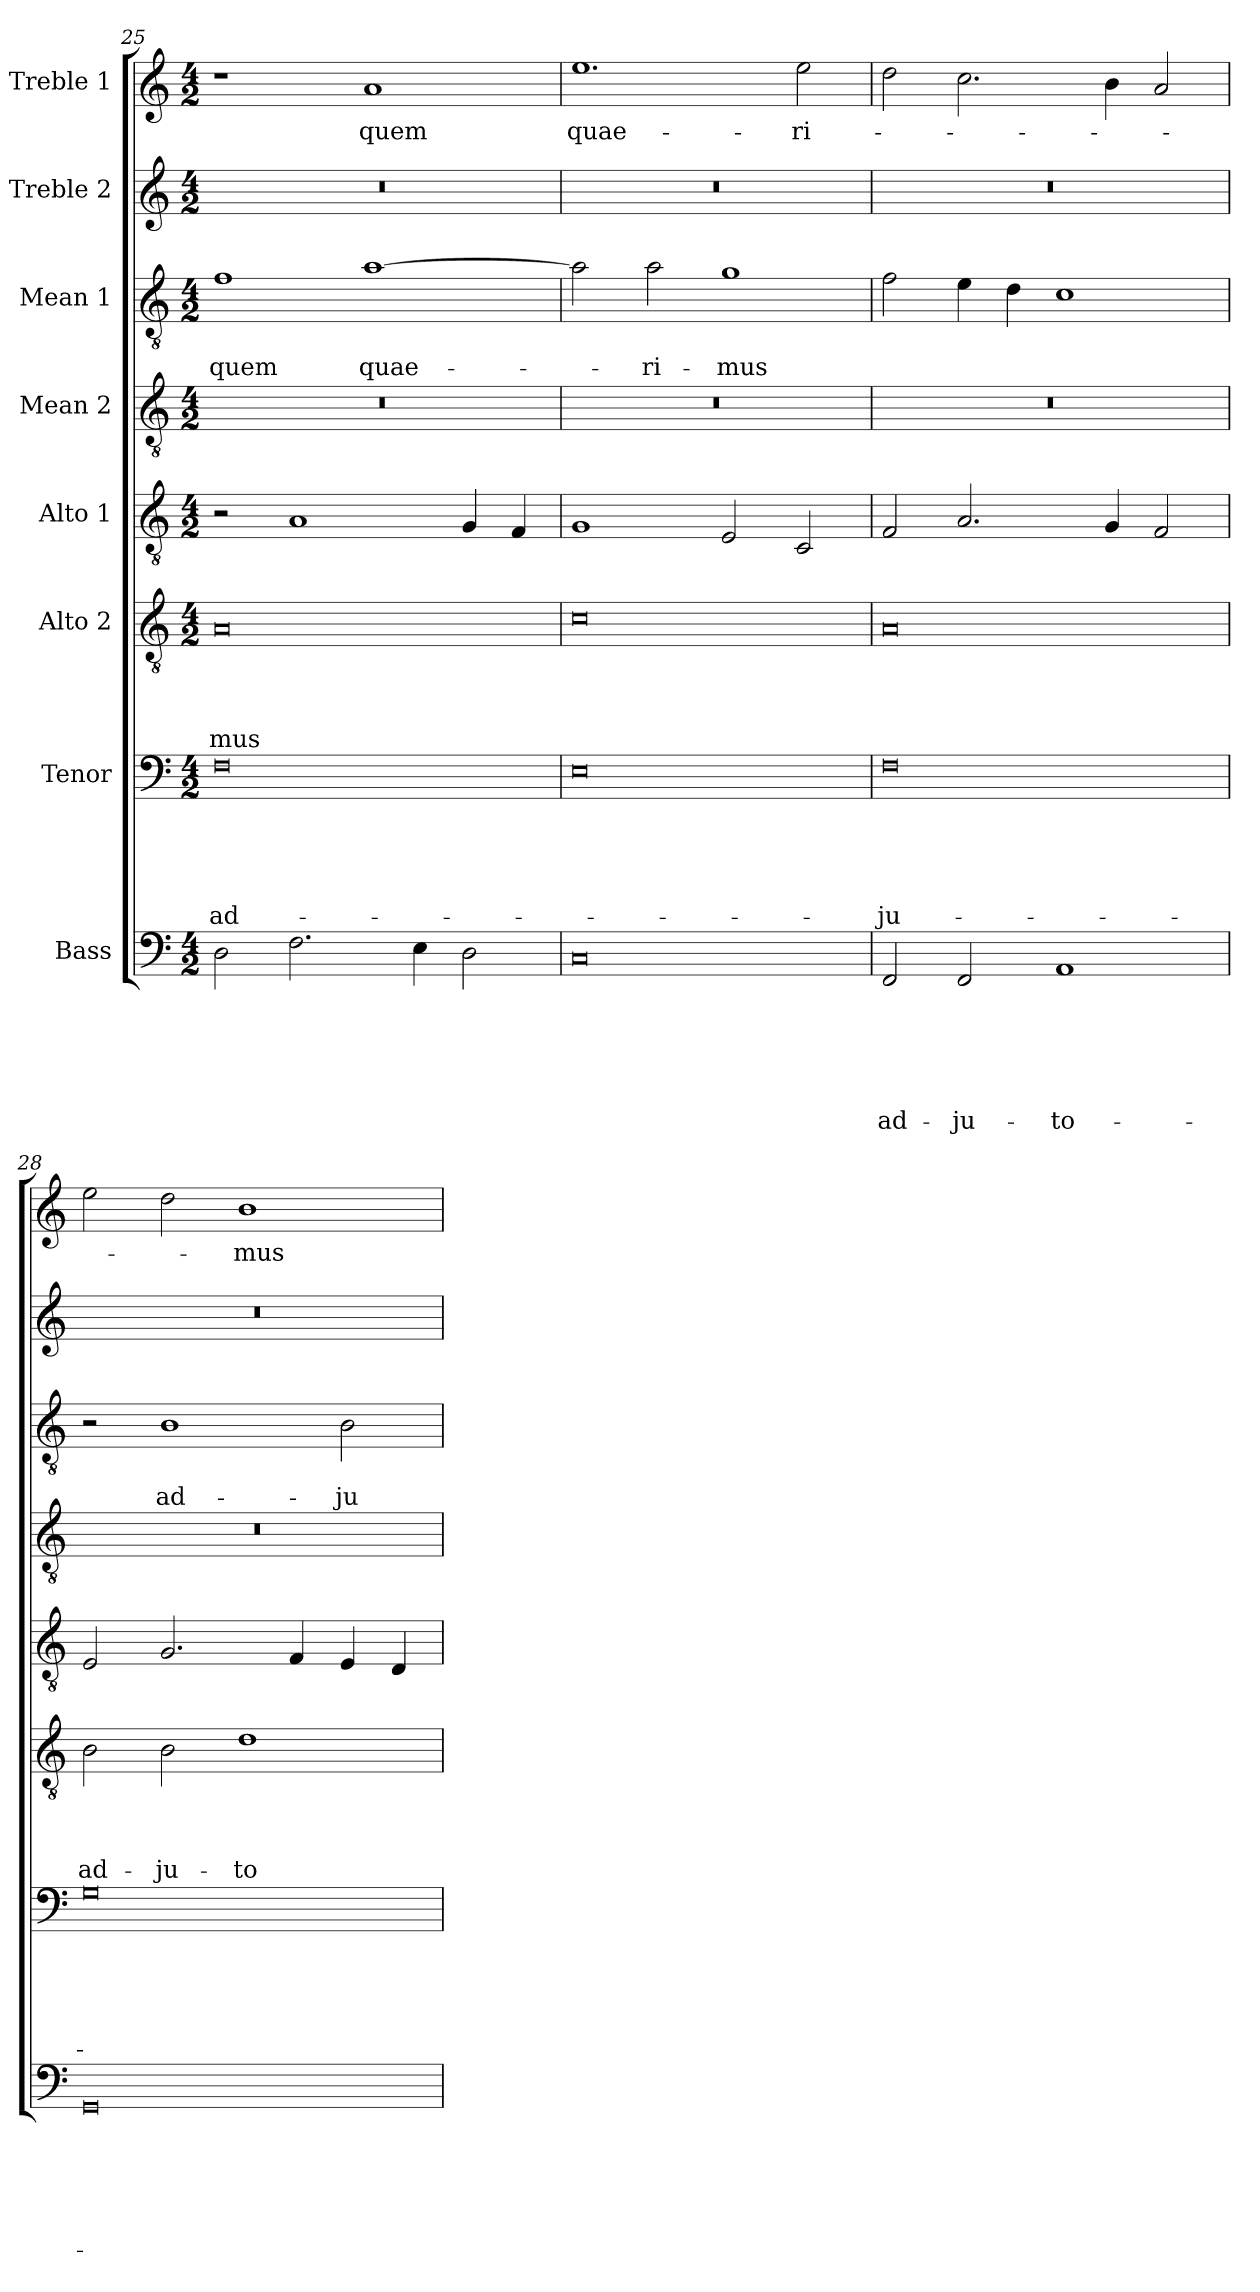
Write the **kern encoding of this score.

**kern	**text	**text	**text	**text	**text	**text	**kern	**text	**text	**text	**text	**text	**kern	**text	**text	**text	**text	**kern	**kern	**kern	**text	**text	**kern	**kern	**text
*part8	*part8	*part8	*part8	*part8	*part8	*part8	*part7	*part7	*part7	*part7	*part7	*part7	*part6	*part6	*part6	*part6	*part6	*part5	*part4	*part3	*part3	*part3	*part2	*part1	*part1
*staff8	*staff8	*staff8	*staff8	*staff8	*staff8	*staff8	*staff7	*staff7	*staff7	*staff7	*staff7	*staff7	*staff6	*staff6	*staff6	*staff6	*staff6	*staff5	*staff4	*staff3	*staff3	*staff3	*staff2	*staff1	*staff1
*I"Bass	*	*	*	*	*	*	*I"Tenor	*	*	*	*	*	*I"Alto 2	*	*	*	*	*I"Alto 1	*I"Mean 2	*I"Mean 1	*	*	*I"Treble 2	*I"Treble 1	*
*clefF4	*	*	*	*	*	*	*clefF4	*	*	*	*	*	*clefGv2	*	*	*	*	*clefGv2	*clefGv2	*clefGv2	*	*	*clefG2	*clefG2	*
*k[]	*	*	*	*	*	*	*k[]	*	*	*	*	*	*k[]	*	*	*	*	*k[]	*k[]	*k[]	*	*	*k[]	*k[]	*
*C:	*	*	*	*	*	*	*C:	*	*	*	*	*	*C:	*	*	*	*	*C:	*C:	*C:	*	*	*C:	*C:	*
*M4/2	*	*	*	*	*	*	*M4/2	*	*	*	*	*	*M4/2	*	*	*	*	*M4/2	*M4/2	*M4/2	*	*	*M4/2	*M4/2	*
=25	=25	=25	=25	=25	=25	=25	=25	=25	=25	=25	=25	=25	=25	=25	=25	=25	=25	=25	=25	=25	=25	=25	=25	=25	=25
2D\	.	.	.	.	.	.	0F	.	.	.	.	ad-	0A	.	.	.	-mus	2r	0r	1f	.	quem	0r	1r	.
2.F\	.	.	.	.	.	.	.	.	.	.	.	.	.	.	.	.	.	1A	.	.	.	.	.	.	.
.	.	.	.	.	.	.	.	.	.	.	.	.	.	.	.	.	.	.	.	[1a	.	quae-	.	1a	quem
4E\	.	.	.	.	.	.	.	.	.	.	.	.	.	.	.	.	.	.	.	.	.	.	.	.	.
2D\	.	.	.	.	.	.	.	.	.	.	.	.	.	.	.	.	.	4G/	.	.	.	.	.	.	.
.	.	.	.	.	.	.	.	.	.	.	.	.	.	.	.	.	.	4F/	.	.	.	.	.	.	.
=26	=26	=26	=26	=26	=26	=26	=26	=26	=26	=26	=26	=26	=26	=26	=26	=26	=26	=26	=26	=26	=26	=26	=26	=26	=26
0C	.	.	.	.	.	.	0E	.	.	.	.	.	0c	.	.	.	.	1G	0r	2a\]	.	.	0r	1.ee	quae-
.	.	.	.	.	.	.	.	.	.	.	.	.	.	.	.	.	.	.	.	2a\	.	-ri-	.	.	.
.	.	.	.	.	.	.	.	.	.	.	.	.	.	.	.	.	.	2E/	.	1g	.	-mus	.	.	.
.	.	.	.	.	.	.	.	.	.	.	.	.	.	.	.	.	.	2C/	.	.	.	.	.	2ee\	-ri-
!!LO:LB:g=z
=27	=27	=27	=27	=27	=27	=27	=27	=27	=27	=27	=27	=27	=27	=27	=27	=27	=27	=27	=27	=27	=27	=27	=27	=27	=27
2FF/	.	.	.	.	.	ad-	0F	.	.	.	.	-ju-	0A	.	.	.	.	2F/	0r	2f\	.	.	0r	2dd\	.
2FF/	.	.	.	.	.	-ju-	.	.	.	.	.	.	.	.	.	.	.	2.A/	.	4e\	.	.	.	2.cc\	.
.	.	.	.	.	.	.	.	.	.	.	.	.	.	.	.	.	.	.	.	4d\	.	.	.	.	.
1AA	.	.	.	.	.	-to-	.	.	.	.	.	.	.	.	.	.	.	.	.	1c	.	.	.	.	.
.	.	.	.	.	.	.	.	.	.	.	.	.	.	.	.	.	.	4G/	.	.	.	.	.	4b\	.
.	.	.	.	.	.	.	.	.	.	.	.	.	.	.	.	.	.	2F/	.	.	.	.	.	2a/	.
=28	=28	=28	=28	=28	=28	=28	=28	=28	=28	=28	=28	=28	=28	=28	=28	=28	=28	=28	=28	=28	=28	=28	=28	=28	=28
0GG	.	.	.	.	.	.	0G	.	.	.	.	.	2B\	.	.	.	ad-	2E/	0r	2r	.	.	0r	2ee\	.
.	.	.	.	.	.	.	.	.	.	.	.	.	2B\	.	.	.	-ju-	2.G/	.	1B	.	ad-	.	2dd\	.
.	.	.	.	.	.	.	.	.	.	.	.	.	1d	.	.	.	-to-	.	.	.	.	.	.	1b	-mus
.	.	.	.	.	.	.	.	.	.	.	.	.	.	.	.	.	.	4F/	.	.	.	.	.	.	.
.	.	.	.	.	.	.	.	.	.	.	.	.	.	.	.	.	.	4E/	.	2B\	.	-ju-	.	.	.
.	.	.	.	.	.	.	.	.	.	.	.	.	.	.	.	.	.	4D/	.	.	.	.	.	.	.
=	=	=	=	=	=	=	=	=	=	=	=	=	=	=	=	=	=	=	=	=	=	=	=	=	=
*-	*-	*-	*-	*-	*-	*-	*-	*-	*-	*-	*-	*-	*-	*-	*-	*-	*-	*-	*-	*-	*-	*-	*-	*-	*-
